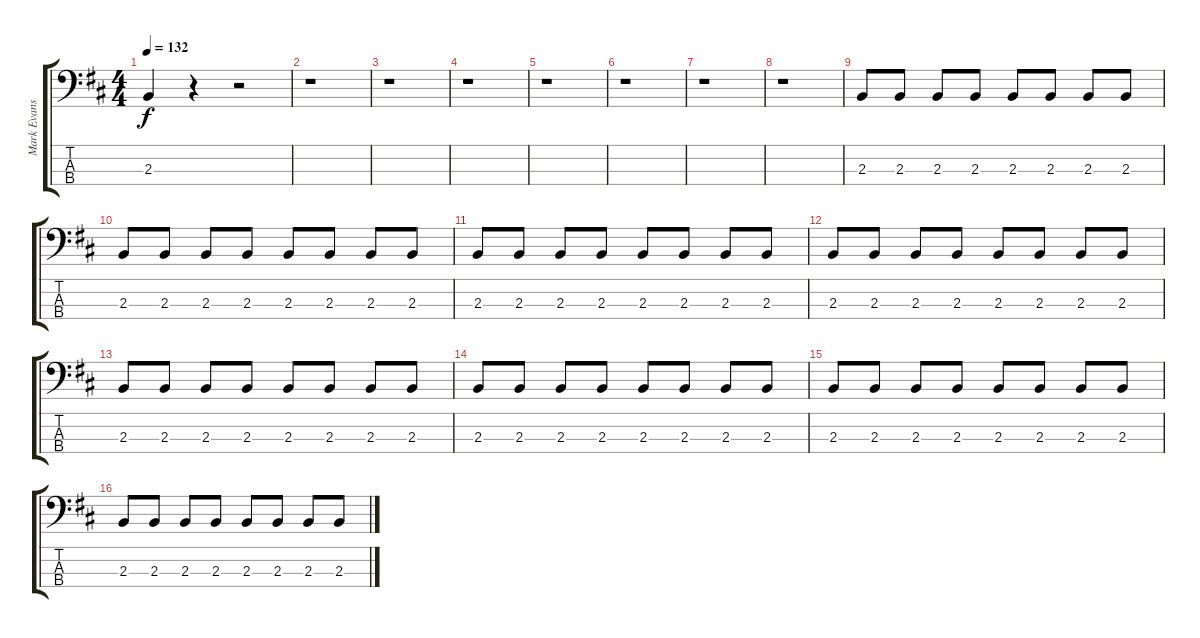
\track ("Mark Evans" "Mark Evans") {instrument electricbassfinger}
\staff {score tabs}
\tuning (G2 D2 A1 E1) {hide}
\ts (4 4)
\tempo 132
\clef f4
\ks d
2.3.4{dy f} r.4 r.2 |
r.1 |
r.1 |
r.1 |
r.1 |
r.1 |
r.1 |
r.1 |
2.3.8 2.3.8 2.3.8 2.3.8 2.3.8 2.3.8 2.3.8 2.3.8 |
2.3.8 2.3.8 2.3.8 2.3.8 2.3.8 2.3.8 2.3.8 2.3.8 |
2.3.8 2.3.8 2.3.8 2.3.8 2.3.8 2.3.8 2.3.8 2.3.8 |
2.3.8 2.3.8 2.3.8 2.3.8 2.3.8 2.3.8 2.3.8 2.3.8 |
2.3.8 2.3.8 2.3.8 2.3.8 2.3.8 2.3.8 2.3.8 2.3.8 |
2.3.8 2.3.8 2.3.8 2.3.8 2.3.8 2.3.8 2.3.8 2.3.8 |
2.3.8 2.3.8 2.3.8 2.3.8 2.3.8 2.3.8 2.3.8 2.3.8 |
2.3.8 2.3.8 2.3.8 2.3.8 2.3.8 2.3.8 2.3.8 2.3.8
